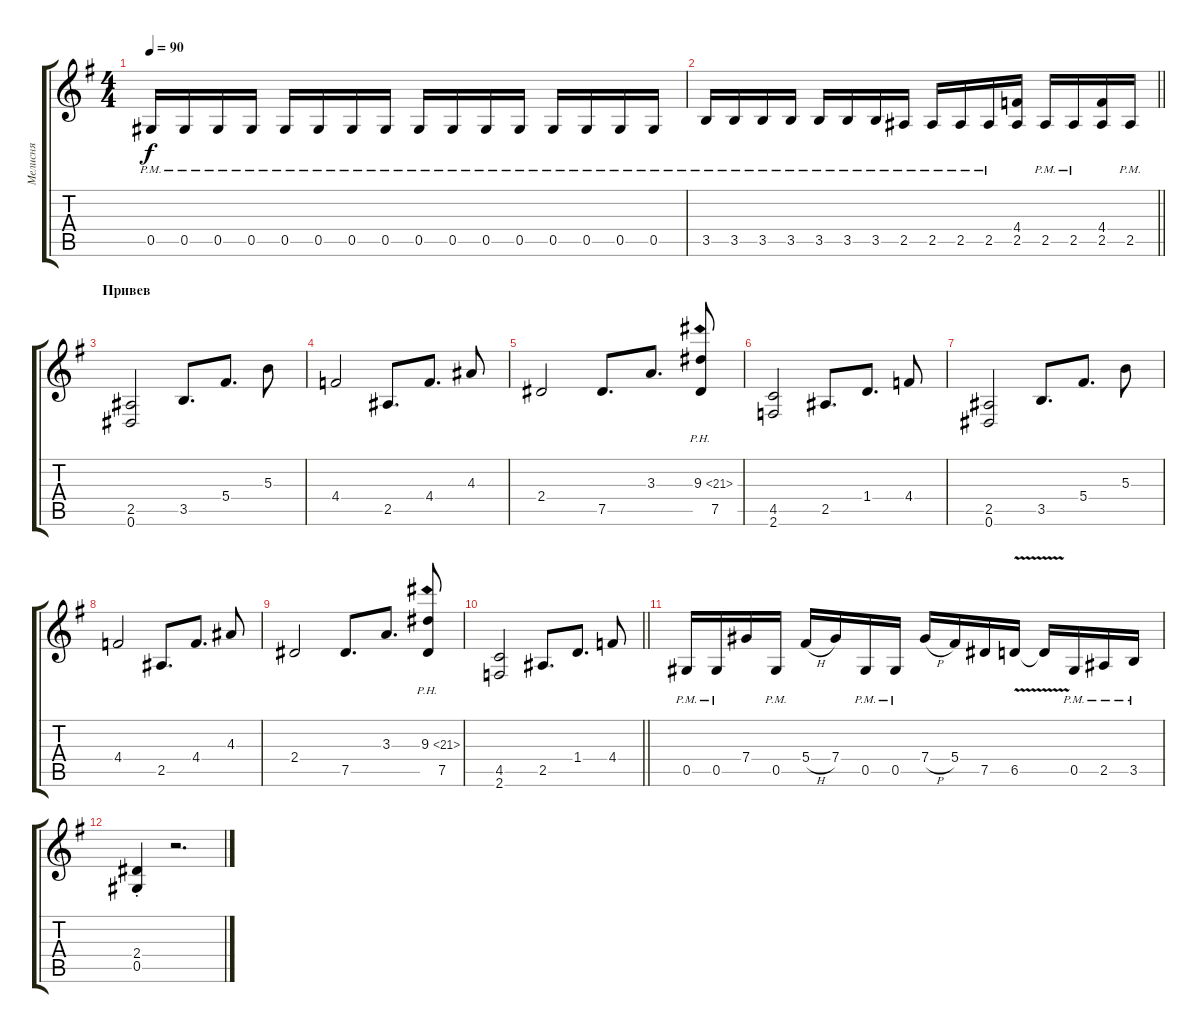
\track ("Мелисня" "Мелисня") {instrument distortionguitar}
\staff {score tabs}
\tuning (Eb4 Bb3 Gb3 Db3 Ab2 Eb2) {hide}
\ts (4 4)
\tempo 90
\clef g2
\ks eminor
0.5{pm}.16{dy f} 0.5{pm}.16 0.5{pm}.16 0.5{pm}.16 0.5{pm}.16 0.5{pm}.16 0.5{pm}.16 0.5{pm}.16 0.5{pm}.16 0.5{pm}.16 0.5{pm}.16 0.5{pm}.16 0.5{pm}.16 0.5{pm}.16 0.5{pm}.16 0.5{pm}.16 |
\barLineRight lightlight
3.5{pm}.16 3.5{pm}.16 3.5{pm}.16 3.5{pm}.16 3.5{pm}.16 3.5{pm}.16 3.5{pm}.16 2.5{pm}.16 2.5{pm}.16 2.5{pm}.16 2.5{pm}.16 (4.4 2.5).16 2.5{pm}.16 2.5{pm}.16 (4.4 2.5).16 2.5{pm}.16 |
\section ("" "Привев")
(2.5 0.6).2 3.5.8{d} 5.4.8{d} 5.3.8 |
4.4.2 2.5.8{d} 4.4.8{d} 4.3.8 |
2.4.2 7.5.8{d} 3.3.8{d} (9.3{ph 12} 7.5).8 |
(4.5 2.6).2 2.5.8{d} 1.4.8{d} 4.4.8 |
(2.5 0.6).2 3.5.8{d} 5.4.8{d} 5.3.8 |
4.4.2 2.5.8{d} 4.4.8{d} 4.3.8 |
2.4.2 7.5.8{d} 3.3.8{d} (9.3{ph 12} 7.5).8 |
\barLineRight lightlight
(4.5 2.6).2 2.5.8{d} 1.4.8{d} 4.4.8 |
0.5{pm}.16 0.5{pm}.16 7.4.16 0.5{pm}.16 5.4{h}.16 7.4.16 0.5{pm}.16 0.5{pm}.16 7.4{h}.16 5.4.16 7.5.16 6.5{v}.16 6.5{t}.16 0.5{pm}.16 2.5{pm}.16 3.5{pm}.16 |
(2.4{st} 0.5{st}).4 r.2{d}
